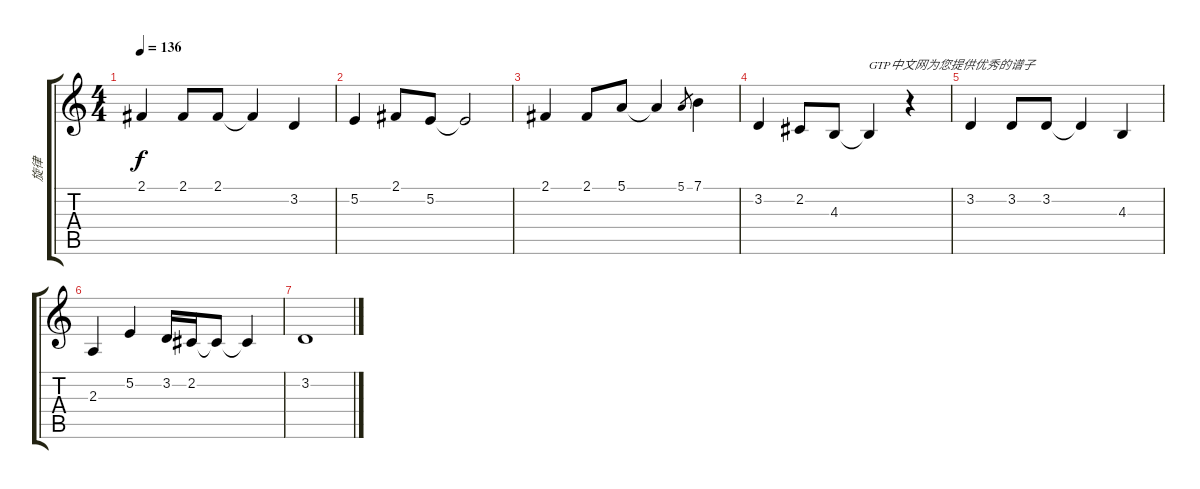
\track ("旋律" "旋律") {instrument oboe}
\staff {score tabs}
\tuning (E4 B3 G3 D3 A2 E2) {hide}
\ts (4 4)
\tempo 136
\clef g2
\ks c
2.1.4{dy f} 2.1.8 2.1.8 2.1{t}.4 3.2.4 |
5.2.4 2.1.8 5.2.8 5.2{t}.2 |
2.1.4 2.1.8 5.1.8 5.1{t}.4 5.1.8{gr} 7.1.4 |
3.2.4 2.2.8 4.3.8 4.3{t}.4{txt "GTP中文网为您提供优秀的谱子"} r.4 |
3.2.4 3.2.8 3.2.8 3.2{t}.4 4.3.4 |
2.3.4 5.2.4 3.2.16 2.2.16 2.2{t}.8 2.2{t}.4 |
3.2.1
